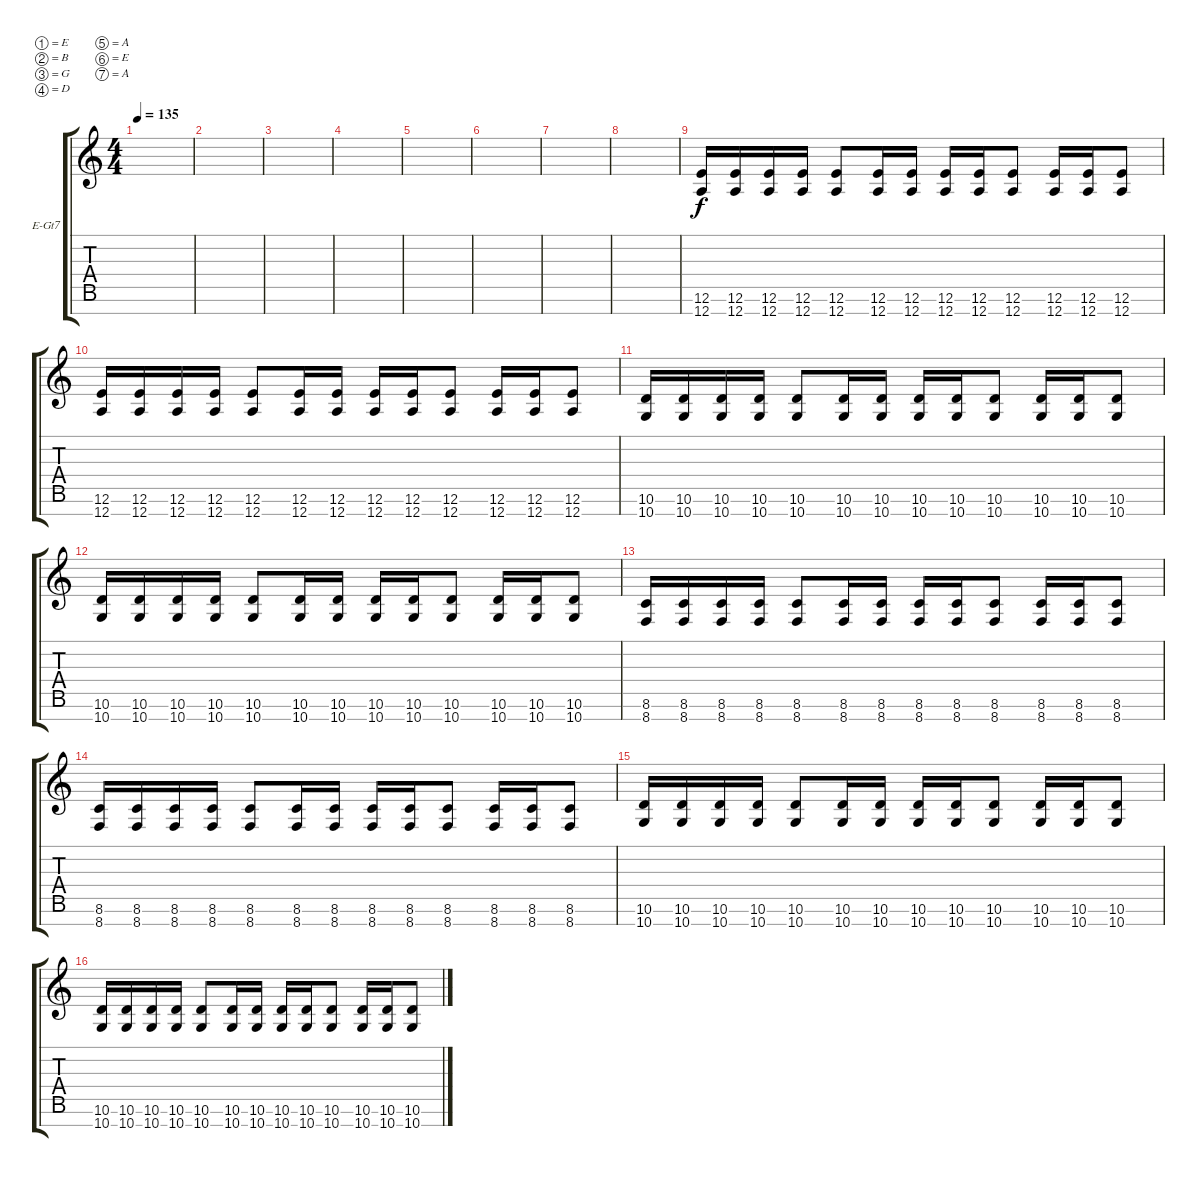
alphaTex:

\defaultSystemsLayout 4
\bracketExtendMode groupsimilarinstruments
\firstSystemTrackNameOrientation horizontal
\otherSystemsTrackNameOrientation horizontal
\track ("Vincho" "E-Gt7") {instrument distortionguitar}
\staff {score tabs}
\tuning (E4 B3 G3 D3 A2 E2 A1)
\ts (4 4)
\tempo 135
\clef g2
\ks c
|
|
|
|
|
|
|
|
(12.7 12.6).16 (12.7 12.6).16 (12.7 12.6).16 (12.7 12.6).16 (12.7 12.6).8 (12.7 12.6).16 (12.7 12.6).16 (12.7 12.6).16 (12.7 12.6).16 (12.7 12.6).8 (12.7 12.6).16 (12.7 12.6).16 (12.7 12.6).8 |
(12.7 12.6).16 (12.7 12.6).16 (12.7 12.6).16 (12.7 12.6).16 (12.7 12.6).8 (12.7 12.6).16 (12.7 12.6).16 (12.7 12.6).16 (12.7 12.6).16 (12.7 12.6).8 (12.7 12.6).16 (12.7 12.6).16 (12.7 12.6).8 |
(10.7 10.6).16 (10.7 10.6).16 (10.7 10.6).16 (10.7 10.6).16 (10.7 10.6).8 (10.7 10.6).16 (10.7 10.6).16 (10.7 10.6).16 (10.7 10.6).16 (10.7 10.6).8 (10.7 10.6).16 (10.7 10.6).16 (10.7 10.6).8 |
(10.7 10.6).16 (10.7 10.6).16 (10.7 10.6).16 (10.7 10.6).16 (10.7 10.6).8 (10.7 10.6).16 (10.7 10.6).16 (10.7 10.6).16 (10.7 10.6).16 (10.7 10.6).8 (10.7 10.6).16 (10.7 10.6).16 (10.7 10.6).8 |
(8.7 8.6).16 (8.7 8.6).16 (8.7 8.6).16 (8.7 8.6).16 (8.7 8.6).8 (8.7 8.6).16 (8.7 8.6).16 (8.7 8.6).16 (8.7 8.6).16 (8.7 8.6).8 (8.7 8.6).16 (8.7 8.6).16 (8.7 8.6).8 |
(8.7 8.6).16 (8.7 8.6).16 (8.7 8.6).16 (8.7 8.6).16 (8.7 8.6).8 (8.7 8.6).16 (8.7 8.6).16 (8.7 8.6).16 (8.7 8.6).16 (8.7 8.6).8 (8.7 8.6).16 (8.7 8.6).16 (8.7 8.6).8 |
(10.7 10.6).16 (10.7 10.6).16 (10.7 10.6).16 (10.7 10.6).16 (10.7 10.6).8 (10.7 10.6).16 (10.7 10.6).16 (10.7 10.6).16 (10.7 10.6).16 (10.7 10.6).8 (10.7 10.6).16 (10.7 10.6).16 (10.7 10.6).8 |
(10.7 10.6).16 (10.7 10.6).16 (10.7 10.6).16 (10.7 10.6).16 (10.7 10.6).8 (10.7 10.6).16 (10.7 10.6).16 (10.7 10.6).16 (10.7 10.6).16 (10.7 10.6).8 (10.7 10.6).16 (10.7 10.6).16 (10.7 10.6).8
